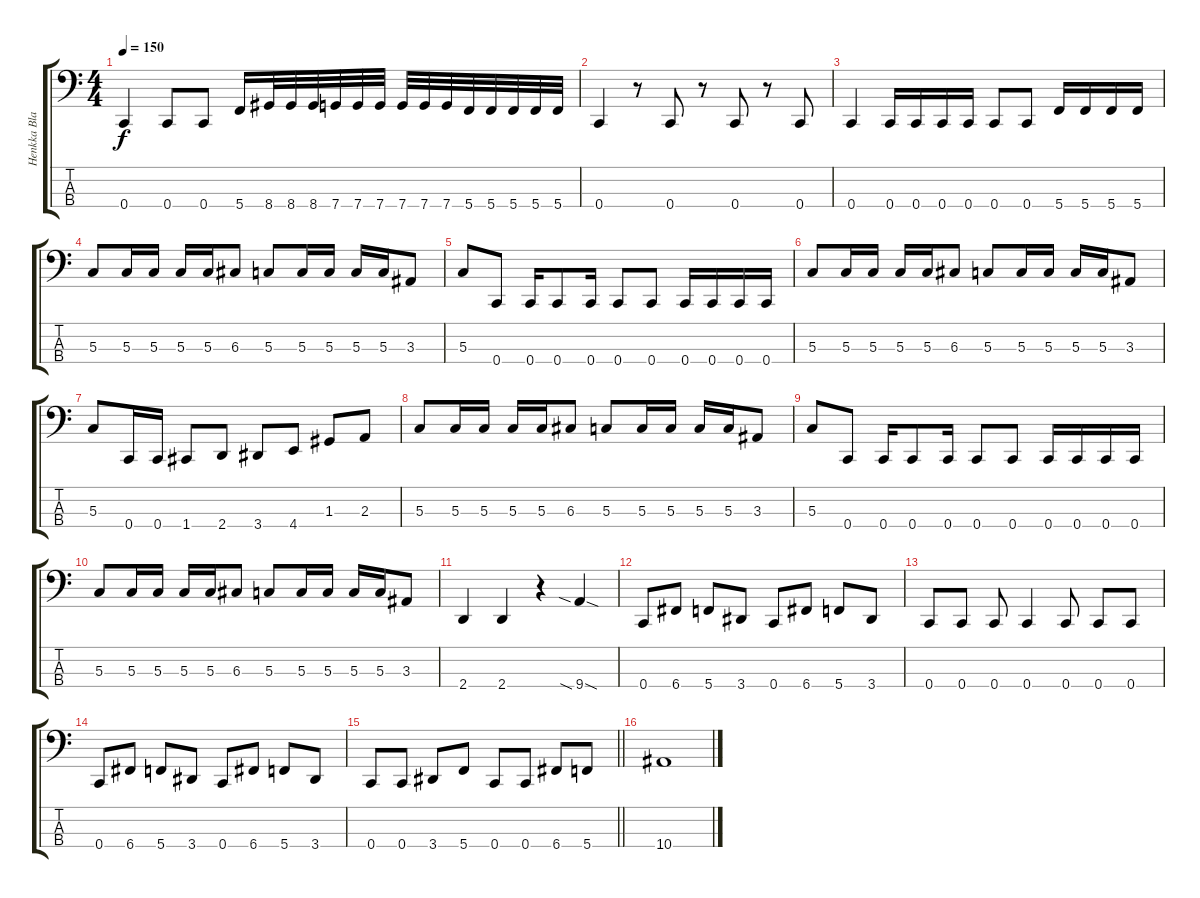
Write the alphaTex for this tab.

\track ("Henkka Blacksmith" "Henkka Bla") {instrument electricbasspick}
\staff {score tabs}
\tuning (F2 C2 G1 C1) {hide}
\ts (4 4)
\tempo 150
\clef f4
\ks c
0.4.4{dy f} 0.4.8 0.4.8 5.4.16 8.4.32 8.4.32 8.4.32 7.4.32 7.4.32 7.4.32 7.4.32 7.4.32 7.4.32 5.4.32 5.4.32 5.4.32 5.4.32 5.4.32 |
0.4.4 r.8 0.4.8 r.8 0.4.8 r.8 0.4.8 |
0.4.4 0.4.16 0.4.16 0.4.16 0.4.16 0.4.8 0.4.8 5.4.16 5.4.16 5.4.16 5.4.16 |
5.3.8 5.3.16 5.3.16 5.3.16 5.3.16 6.3.8 5.3.8 5.3.16 5.3.16 5.3.16 5.3.16 3.3.8 |
5.3.8 0.4.8 0.4.16 0.4.8 0.4.16 0.4.8 0.4.8 0.4.16 0.4.16 0.4.16 0.4.16 |
5.3.8 5.3.16 5.3.16 5.3.16 5.3.16 6.3.8 5.3.8 5.3.16 5.3.16 5.3.16 5.3.16 3.3.8 |
5.3.8 0.4.16 0.4.16 1.4.8 2.4.8 3.4.8 4.4.8 1.3.8 2.3.8 |
5.3.8 5.3.16 5.3.16 5.3.16 5.3.16 6.3.8 5.3.8 5.3.16 5.3.16 5.3.16 5.3.16 3.3.8 |
5.3.8 0.4.8 0.4.16 0.4.8 0.4.16 0.4.8 0.4.8 0.4.16 0.4.16 0.4.16 0.4.16 |
5.3.8 5.3.16 5.3.16 5.3.16 5.3.16 6.3.8 5.3.8 5.3.16 5.3.16 5.3.16 5.3.16 3.3.8 |
2.4.4 2.4.4 r.4 9.4{sia sod}.4 |
0.4.8 6.4.8 5.4.8 3.4.8 0.4.8 6.4.8 5.4.8 3.4.8 |
0.4.8 0.4.8 0.4.8 0.4.4 0.4.8 0.4.8 0.4.8 |
0.4.8 6.4.8 5.4.8 3.4.8 0.4.8 6.4.8 5.4.8 3.4.8 |
\barLineRight lightlight
0.4.8 0.4.8 3.4.8 5.4.8 0.4.8 0.4.8 6.4.8 5.4.8 |
10.4.1
